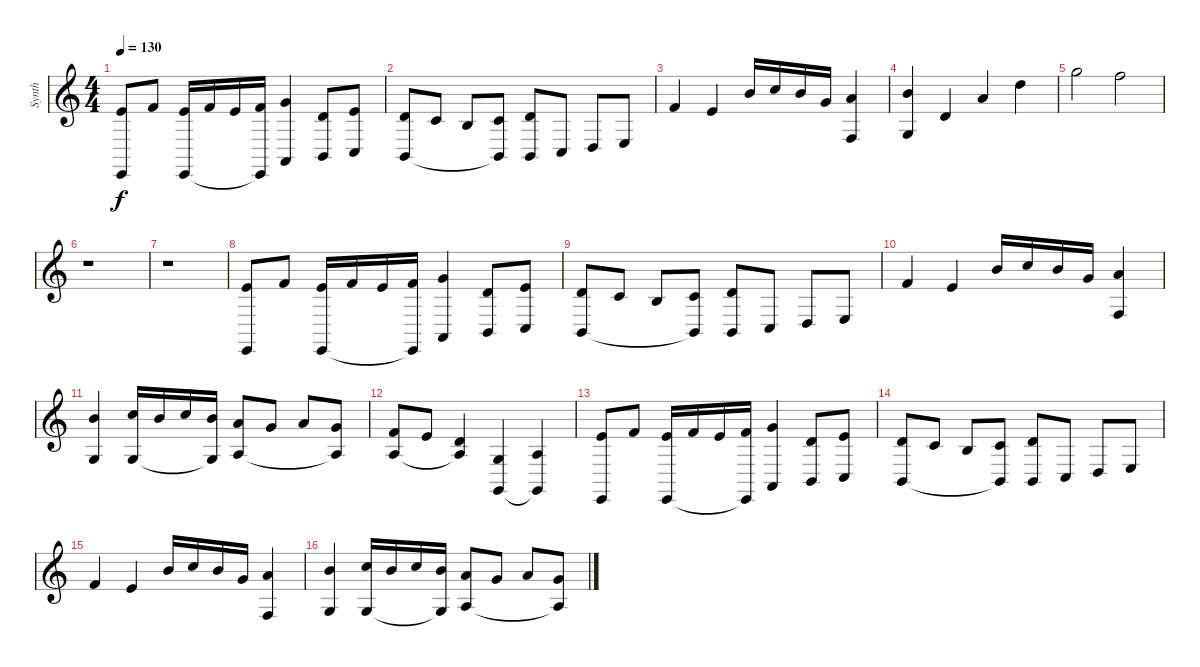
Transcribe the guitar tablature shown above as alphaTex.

\track ("Synth" "Synth") {instrument acousticgrandpiano}
\staff {score}
\tuning (E4 B3 G3 D3 A2 E2) {hide}
\ts (4 4)
\tempo 130
\clef g2
\ks c
(5.2 0.6).8{dy f instrument acousticgrandpiano} 6.2.8 (5.2 0.6).16 6.2.16 5.2.16 (6.2 0.6{t}).16 (8.2 5.6).4 (3.2 2.5).8 (5.2 3.5).8 |
(3.2 2.5).8 1.2.8 0.2.8 (1.2 2.5{t}).8 (3.2 2.5).8 3.5.8 5.5.8 7.5.8 |
6.2.4 5.2.4 7.1.16 8.1.16 7.1.16 8.2.16 (10.2 8.5).4 |
(12.2 10.5).4 12.4.4 14.3.4 15.2.4 |
15.1.2 13.1.2 |
r.1 |
r.1 |
(5.2 0.6).8 6.2.8 (5.2 0.6).16 6.2.16 5.2.16 (6.2 0.6{t}).16 (8.2 5.6).4 (3.2 2.5).8 (5.2 3.5).8 |
(3.2 2.5).8 1.2.8 0.2.8 (1.2 2.5{t}).8 (3.2 2.5).8 3.5.8 5.5.8 7.5.8 |
6.2.4 5.2.4 7.1.16 8.1.16 7.1.16 8.2.16 (10.2 8.5).4 |
(12.2 10.5).4 (13.2 10.5).16 12.2.16 13.2.16 (12.2 10.5{t}).16 (10.2 7.4).8 8.2.8 10.2.8 (8.2 7.4{t}).8 |
(10.3 12.5).8 9.3.8 (7.3 12.5{t}).4 (5.4 3.6).4 (7.4 3.6{t}).4 |
(5.2 0.6).8 6.2.8 (5.2 0.6).16 6.2.16 5.2.16 (6.2 0.6{t}).16 (8.2 5.6).4 (3.2 2.5).8 (5.2 3.5).8 |
(3.2 2.5).8 1.2.8 0.2.8 (1.2 2.5{t}).8 (3.2 2.5).8 3.5.8 5.5.8 7.5.8 |
6.2.4 5.2.4 7.1.16 8.1.16 7.1.16 8.2.16 (10.2 8.5).4 |
(12.2 10.5).4 (13.2 10.5).16 12.2.16 13.2.16 (12.2 10.5{t}).16 (10.2 7.4).8 8.2.8 10.2.8 (8.2 7.4{t}).8
